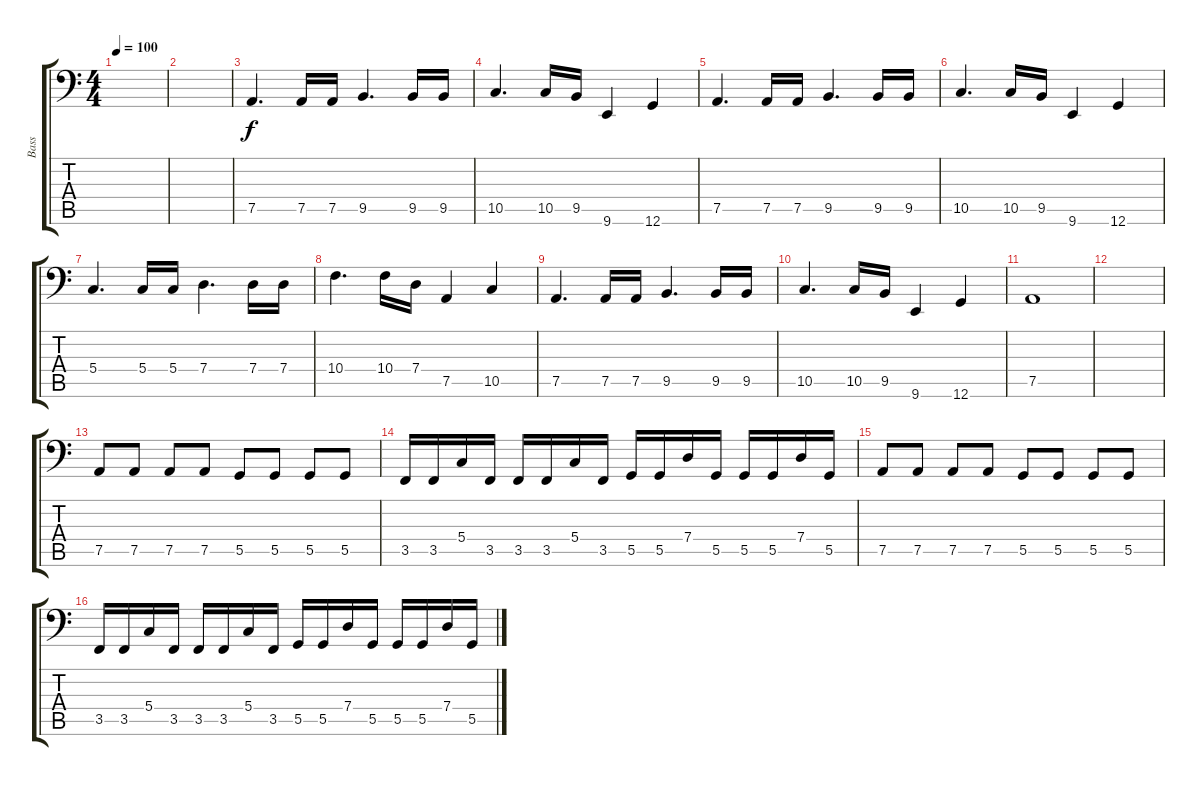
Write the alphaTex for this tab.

\track ("Bass" "Bass") {instrument electricbassfinger}
\staff {score tabs}
\tuning (Bb2 F2 C2 G1 D1 G0) {hide}
\ts (4 4)
\tempo 100
\clef f4
\ks c
|
|
7.5.4{d} 7.5.16 7.5.16 9.5.4{d} 9.5.16 9.5.16 |
10.5.4{d} 10.5.16 9.5.16 9.6.4 12.6.4 |
7.5.4{d} 7.5.16 7.5.16 9.5.4{d} 9.5.16 9.5.16 |
10.5.4{d} 10.5.16 9.5.16 9.6.4 12.6.4 |
5.4.4{d} 5.4.16 5.4.16 7.4.4{d} 7.4.16 7.4.16 |
10.4.4{d} 10.4.16 7.4.16 7.5.4 10.5.4 |
7.5.4{d} 7.5.16 7.5.16 9.5.4{d} 9.5.16 9.5.16 |
10.5.4{d} 10.5.16 9.5.16 9.6.4 12.6.4 |
7.5.1 |
|
7.5.8 7.5.8 7.5.8 7.5.8 5.5.8 5.5.8 5.5.8 5.5.8 |
3.5.16 3.5.16 5.4.16 3.5.16 3.5.16 3.5.16 5.4.16 3.5.16 5.5.16 5.5.16 7.4.16 5.5.16 5.5.16 5.5.16 7.4.16 5.5.16 |
7.5.8 7.5.8 7.5.8 7.5.8 5.5.8 5.5.8 5.5.8 5.5.8 |
3.5.16 3.5.16 5.4.16 3.5.16 3.5.16 3.5.16 5.4.16 3.5.16 5.5.16 5.5.16 7.4.16 5.5.16 5.5.16 5.5.16 7.4.16 5.5.16
